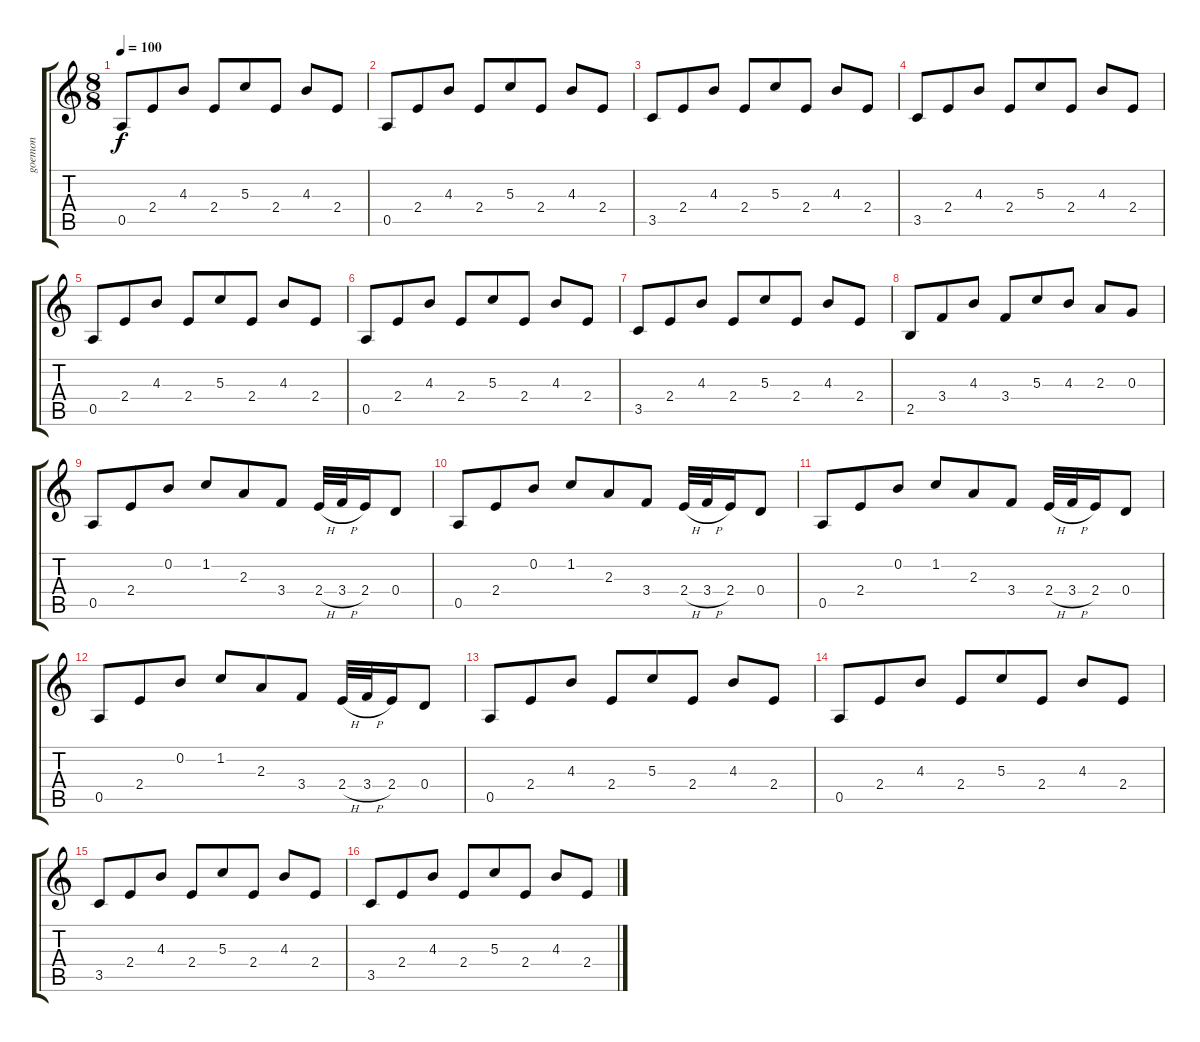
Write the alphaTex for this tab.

\track ("goemon" "goemon") {instrument acousticguitarsteel}
\staff {score tabs}
\tuning (E4 B3 G3 D3 A2 E2) {hide}
\ts (8 8)
\tempo 100
\clef g2
\ks c
0.5.8{dy f instrument acousticguitarsteel} 2.4.8 4.3.8 2.4.8 5.3.8 2.4.8 4.3.8 2.4.8 |
0.5.8 2.4.8 4.3.8 2.4.8 5.3.8 2.4.8 4.3.8 2.4.8 |
3.5.8 2.4.8 4.3.8 2.4.8 5.3.8 2.4.8 4.3.8 2.4.8 |
3.5.8 2.4.8 4.3.8 2.4.8 5.3.8 2.4.8 4.3.8 2.4.8 |
0.5.8 2.4.8 4.3.8 2.4.8 5.3.8 2.4.8 4.3.8 2.4.8 |
0.5.8 2.4.8 4.3.8 2.4.8 5.3.8 2.4.8 4.3.8 2.4.8 |
3.5.8 2.4.8 4.3.8 2.4.8 5.3.8 2.4.8 4.3.8 2.4.8 |
2.5.8 3.4.8 4.3.8 3.4.8 5.3.8 4.3.8 2.3.8 0.3.8 |
0.5.8 2.4.8 0.2.8 1.2.8 2.3.8 3.4.8 2.4{h}.32 3.4{h}.32 2.4.16 0.4.8 |
0.5.8 2.4.8 0.2.8 1.2.8 2.3.8 3.4.8 2.4{h}.32 3.4{h}.32 2.4.16 0.4.8 |
0.5.8 2.4.8 0.2.8 1.2.8 2.3.8 3.4.8 2.4{h}.32 3.4{h}.32 2.4.16 0.4.8 |
0.5.8 2.4.8 0.2.8 1.2.8 2.3.8 3.4.8 2.4{h}.32 3.4{h}.32 2.4.16 0.4.8 |
0.5.8 2.4.8 4.3.8 2.4.8 5.3.8 2.4.8 4.3.8 2.4.8 |
0.5.8 2.4.8 4.3.8 2.4.8 5.3.8 2.4.8 4.3.8 2.4.8 |
3.5.8 2.4.8 4.3.8 2.4.8 5.3.8 2.4.8 4.3.8 2.4.8 |
3.5.8 2.4.8 4.3.8 2.4.8 5.3.8 2.4.8 4.3.8 2.4.8
